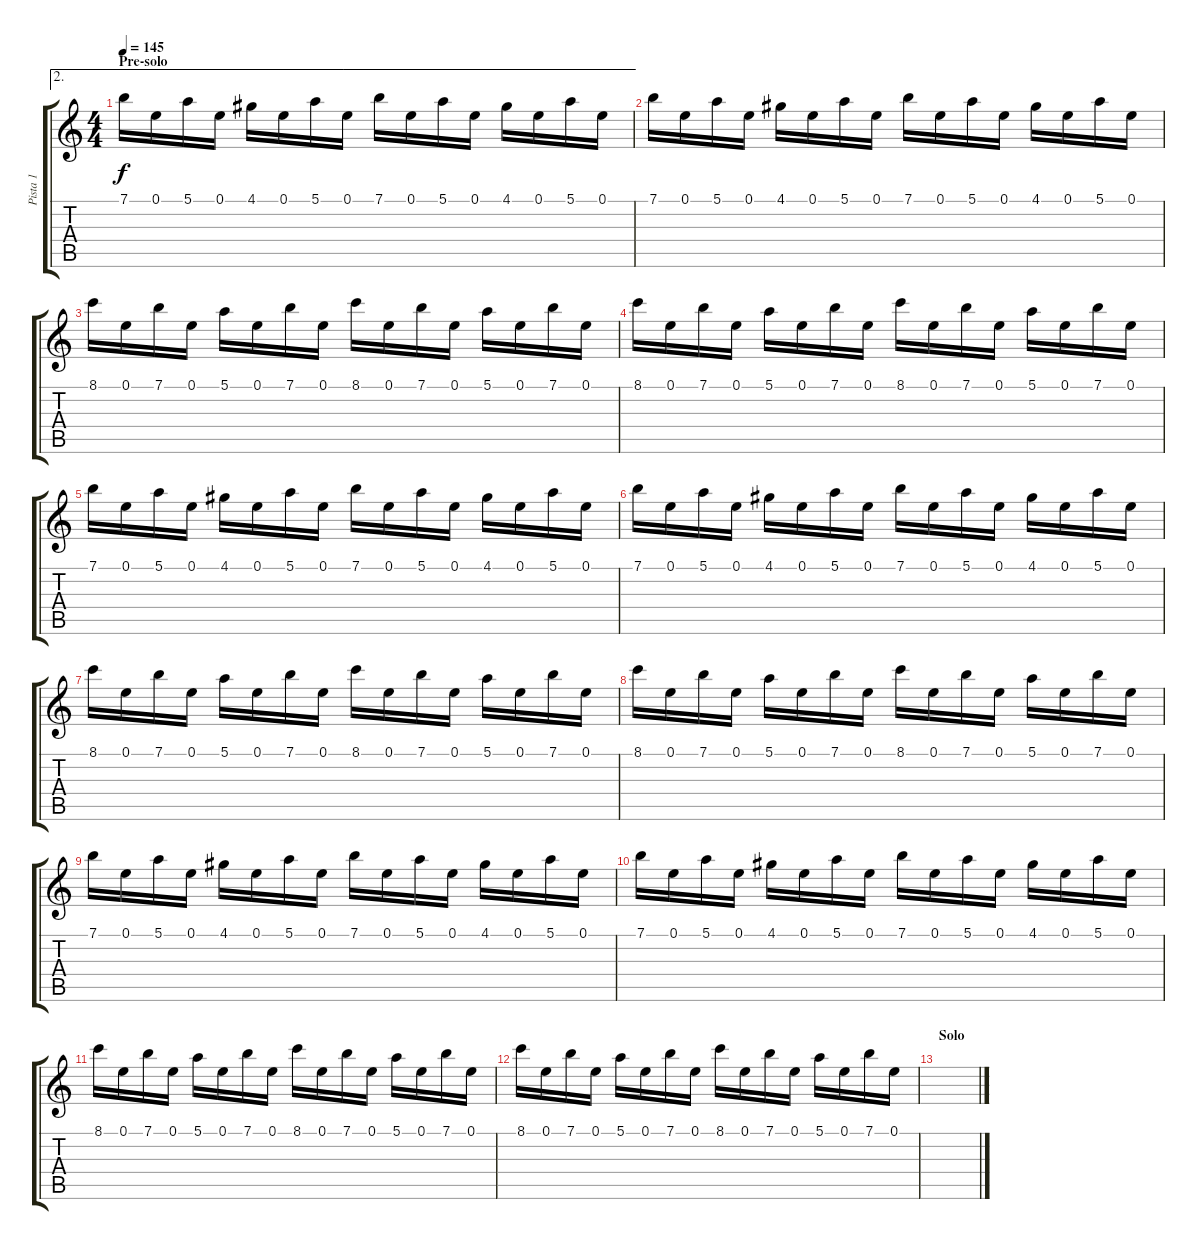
\track ("Pista 1" "Pista 1") {instrument distortionguitar}
\staff {score tabs}
\tuning (E4 B3 G3 D3 A2 E2) {hide}
\ae 2
\ts (4 4)
\section ("" "Pre-solo")
\tempo 145
\clef g2
\ks c
7.1.16{dy f volume 14 instrument distortionguitar} 0.1.16 5.1.16 0.1.16 4.1.16 0.1.16 5.1.16 0.1.16 7.1.16 0.1.16 5.1.16 0.1.16 4.1.16 0.1.16 5.1.16 0.1.16 |
7.1.16{volume 14 instrument distortionguitar} 0.1.16 5.1.16 0.1.16 4.1.16 0.1.16 5.1.16 0.1.16 7.1.16 0.1.16 5.1.16 0.1.16 4.1.16 0.1.16 5.1.16 0.1.16 |
8.1.16 0.1.16 7.1.16 0.1.16 5.1.16 0.1.16 7.1.16 0.1.16 8.1.16 0.1.16 7.1.16 0.1.16 5.1.16 0.1.16 7.1.16 0.1.16 |
8.1.16 0.1.16 7.1.16 0.1.16 5.1.16 0.1.16 7.1.16 0.1.16 8.1.16 0.1.16 7.1.16 0.1.16 5.1.16 0.1.16 7.1.16 0.1.16 |
7.1.16{volume 14 instrument distortionguitar} 0.1.16 5.1.16 0.1.16 4.1.16 0.1.16 5.1.16 0.1.16 7.1.16 0.1.16 5.1.16 0.1.16 4.1.16 0.1.16 5.1.16 0.1.16 |
7.1.16{volume 14 instrument distortionguitar} 0.1.16 5.1.16 0.1.16 4.1.16 0.1.16 5.1.16 0.1.16 7.1.16 0.1.16 5.1.16 0.1.16 4.1.16 0.1.16 5.1.16 0.1.16 |
8.1.16 0.1.16 7.1.16 0.1.16 5.1.16 0.1.16 7.1.16 0.1.16 8.1.16 0.1.16 7.1.16 0.1.16 5.1.16 0.1.16 7.1.16 0.1.16 |
8.1.16 0.1.16 7.1.16 0.1.16 5.1.16 0.1.16 7.1.16 0.1.16 8.1.16 0.1.16 7.1.16 0.1.16 5.1.16 0.1.16 7.1.16 0.1.16 |
7.1.16{volume 14 instrument distortionguitar} 0.1.16 5.1.16 0.1.16 4.1.16 0.1.16 5.1.16 0.1.16 7.1.16 0.1.16 5.1.16 0.1.16 4.1.16 0.1.16 5.1.16 0.1.16 |
7.1.16{volume 14 instrument distortionguitar} 0.1.16 5.1.16 0.1.16 4.1.16 0.1.16 5.1.16 0.1.16 7.1.16 0.1.16 5.1.16 0.1.16 4.1.16 0.1.16 5.1.16 0.1.16 |
8.1.16 0.1.16 7.1.16 0.1.16 5.1.16 0.1.16 7.1.16 0.1.16 8.1.16 0.1.16 7.1.16 0.1.16 5.1.16 0.1.16 7.1.16 0.1.16 |
8.1.16 0.1.16 7.1.16 0.1.16 5.1.16 0.1.16 7.1.16 0.1.16 8.1.16 0.1.16 7.1.16 0.1.16 5.1.16 0.1.16 7.1.16 0.1.16 |
\section ("" "Solo")
